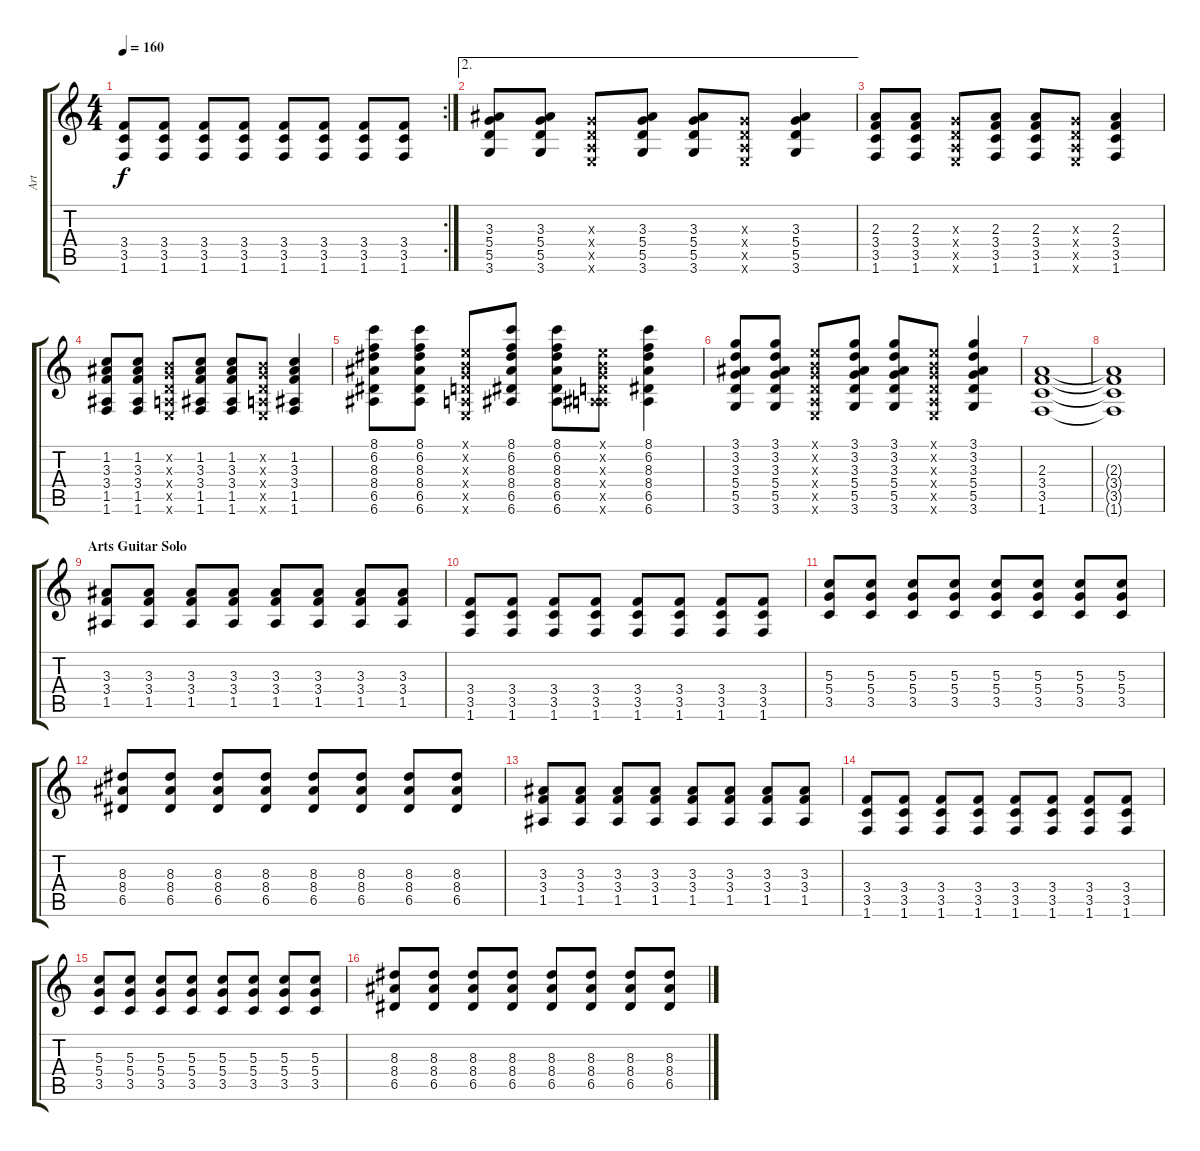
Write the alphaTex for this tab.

\track ("Art" "Art") {instrument overdrivenguitar}
\staff {score tabs}
\tuning (E4 B3 G3 D3 A2 E2) {hide}
\rc 2
\ts (4 4)
\tempo 160
\clef g2
\ks c
(3.4 3.5 1.6).8{dy f} (3.4 3.5 1.6).8 (3.4 3.5 1.6).8 (3.4 3.5 1.6).8 (3.4 3.5 1.6).8 (3.4 3.5 1.6).8 (3.4 3.5 1.6).8 (3.4 3.5 1.6).8 |
\ae 2
(3.3 5.4 5.5 3.6).8 (3.3 5.4 5.5 3.6).8 (0.3{x} 0.4{x} 0.5{x} 0.6{x}).8 (3.3 5.4 5.5 3.6).8 (3.3 5.4 5.5 3.6).8 (0.3{x} 0.4{x} 0.5{x} 0.6{x}).8 (3.3 5.4 5.5 3.6).4 |
(2.3 3.4 3.5 1.6).8 (2.3 3.4 3.5 1.6).8 (0.3{x} 0.4{x} 0.5{x} 0.6{x}).8 (2.3 3.4 3.5 1.6).8 (2.3 3.4 3.5 1.6).8 (0.3{x} 0.4{x} 0.5{x} 0.6{x}).8 (2.3 3.4 3.5 1.6).4 |
(1.2 3.3 3.4 1.5 1.6).8 (1.2 3.3 3.4 1.5 1.6).8 (0.2{x} 0.3{x} 0.4{x} 0.5{x} 0.6{x}).8 (1.2 3.3 3.4 1.5 1.6).8 (1.2 3.3 3.4 1.5 1.6).8 (0.2{x} 0.3{x} 0.4{x} 0.5{x} 0.6{x}).8 (1.2 3.3 3.4 1.5 1.6).4 |
(8.1 6.2 8.3 8.4 6.5 6.6).8 (8.1 6.2 8.3 8.4 6.5 6.6).8 (0.1{x} 0.2{x} 0.3{x} 0.4{x} 0.5{x} 0.6{x}).8 (8.1 6.2 8.3 8.4 6.5 6.6).8 (8.1 6.2 8.3 8.4 6.5 6.6).8 (0.1{x} 0.2{x} 0.3{x} 0.4{x} 0.5{x} 6.6{x}).8 (8.1 6.2 8.3 8.4 6.5 6.6).4 |
(3.1 3.2 3.3 5.4 5.5 3.6).8 (3.1 3.2 3.3 5.4 5.5 3.6).8 (0.1{x} 0.2{x} 0.3{x} 0.4{x} 0.5{x} 0.6{x}).8 (3.1 3.2 3.3 5.4 5.5 3.6).8 (3.1 3.2 3.3 5.4 5.5 3.6).8 (0.1{x} 0.2{x} 0.3{x} 0.4{x} 0.5{x} 0.6{x}).8 (3.1 3.2 3.3 5.4 5.5 3.6).4{volume 4} |
(2.3 3.4 3.5 1.6).1{volume 13} |
(2.3{t} 3.4{t} 3.5{t} 1.6{t}).1 |
\section ("" "Arts Guitar Solo")
(3.3 3.4 1.5).8{volume 10 instrument distortionguitar} (3.3 3.4 1.5).8 (3.3 3.4 1.5).8 (3.3 3.4 1.5).8 (3.3 3.4 1.5).8 (3.3 3.4 1.5).8 (3.3 3.4 1.5).8 (3.3 3.4 1.5).8 |
(3.4 3.5 1.6).8 (3.4 3.5 1.6).8 (3.4 3.5 1.6).8 (3.4 3.5 1.6).8 (3.4 3.5 1.6).8 (3.4 3.5 1.6).8 (3.4 3.5 1.6).8 (3.4 3.5 1.6).8 |
(5.3 5.4 3.5).8 (5.3 5.4 3.5).8 (5.3 5.4 3.5).8 (5.3 5.4 3.5).8 (5.3 5.4 3.5).8 (5.3 5.4 3.5).8 (5.3 5.4 3.5).8 (5.3 5.4 3.5).8 |
(8.3 8.4 6.5).8 (8.3 8.4 6.5).8 (8.3 8.4 6.5).8 (8.3 8.4 6.5).8 (8.3 8.4 6.5).8 (8.3 8.4 6.5).8 (8.3 8.4 6.5).8 (8.3 8.4 6.5).8 |
(3.3 3.4 1.5).8{volume 10 instrument distortionguitar} (3.3 3.4 1.5).8 (3.3 3.4 1.5).8 (3.3 3.4 1.5).8 (3.3 3.4 1.5).8 (3.3 3.4 1.5).8 (3.3 3.4 1.5).8 (3.3 3.4 1.5).8 |
(3.4 3.5 1.6).8 (3.4 3.5 1.6).8 (3.4 3.5 1.6).8 (3.4 3.5 1.6).8 (3.4 3.5 1.6).8 (3.4 3.5 1.6).8 (3.4 3.5 1.6).8 (3.4 3.5 1.6).8 |
(5.3 5.4 3.5).8 (5.3 5.4 3.5).8 (5.3 5.4 3.5).8 (5.3 5.4 3.5).8 (5.3 5.4 3.5).8 (5.3 5.4 3.5).8 (5.3 5.4 3.5).8 (5.3 5.4 3.5).8 |
(8.3 8.4 6.5).8 (8.3 8.4 6.5).8 (8.3 8.4 6.5).8 (8.3 8.4 6.5).8 (8.3 8.4 6.5).8 (8.3 8.4 6.5).8 (8.3 8.4 6.5).8 (8.3 8.4 6.5).8
